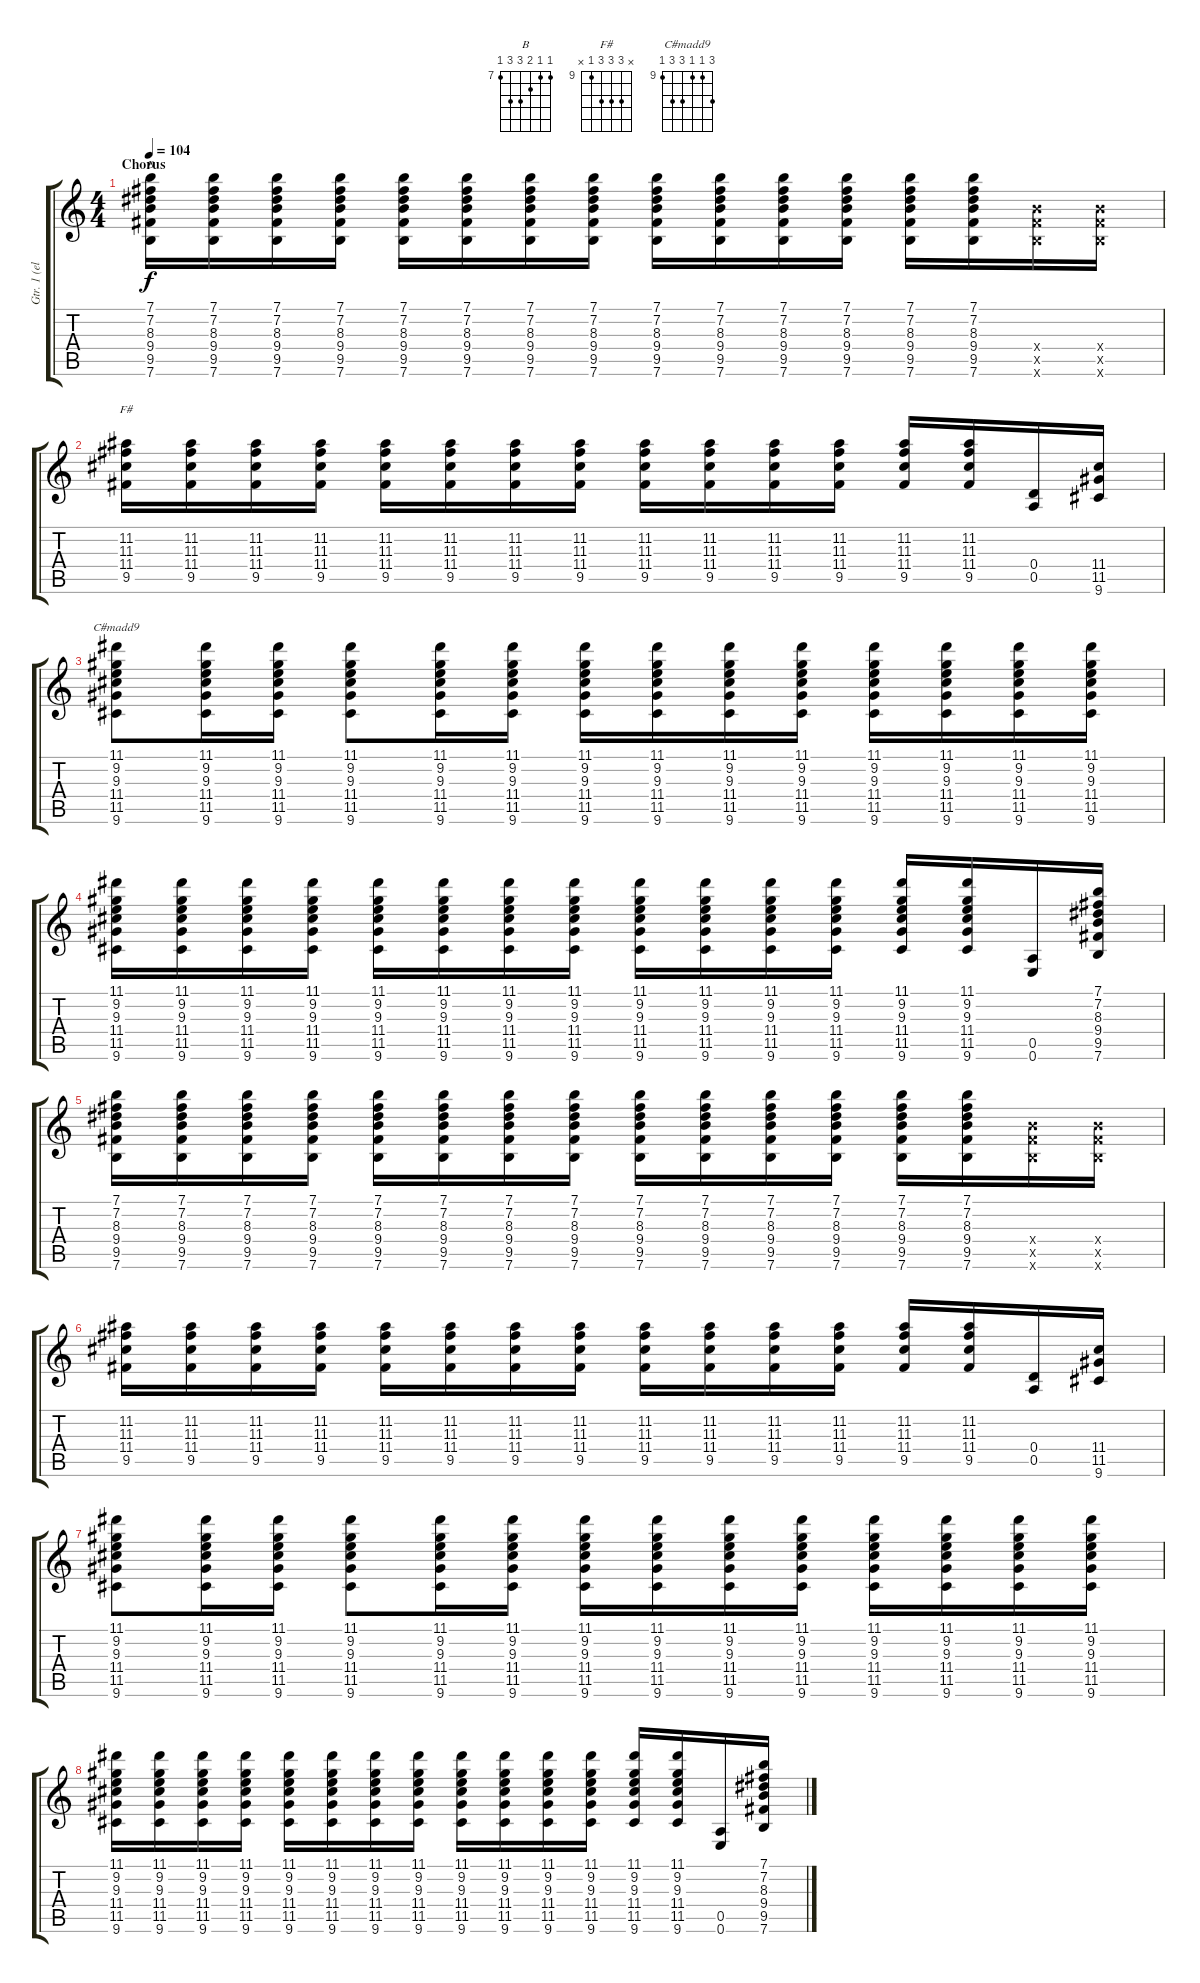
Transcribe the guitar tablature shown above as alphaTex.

\track ("Gtr. 1 (elec.)" "Gtr. 1 (el") {instrument electricguitarclean}
\staff {score tabs}
\tuning (E4 B3 G3 D3 A2 E2) {hide}
\chord ("B" 7 7 8 9 9 7) {firstfret 7}
\chord ("F#" x 11 11 11 9 x) {firstfret 9}
\chord ("C#madd9" 11 9 9 11 11 9) {firstfret 9}
\ts (4 4)
\section ("" "Chorus")
\tempo 104
\clef g2
\ks c
(7.1 7.2 8.3 9.4 9.5 7.6).16{ch "B" dy f} (7.1 7.2 8.3 9.4 9.5 7.6).16 (7.1 7.2 8.3 9.4 9.5 7.6).16 (7.1 7.2 8.3 9.4 9.5 7.6).16 (7.1 7.2 8.3 9.4 9.5 7.6).16 (7.1 7.2 8.3 9.4 9.5 7.6).16 (7.1 7.2 8.3 9.4 9.5 7.6).16 (7.1 7.2 8.3 9.4 9.5 7.6).16 (7.1 7.2 8.3 9.4 9.5 7.6).16 (7.1 7.2 8.3 9.4 9.5 7.6).16 (7.1 7.2 8.3 9.4 9.5 7.6).16 (7.1 7.2 8.3 9.4 9.5 7.6).16 (7.1 7.2 8.3 9.4 9.5 7.6).16 (7.1 7.2 8.3 9.4 9.5 7.6).16 (9.4{x} 9.5{x} 7.6{x}).16 (9.4{x} 9.5{x} 7.6{x}).16 |
(11.2 11.3 11.4 9.5).16{ch "F#"} (11.2 11.3 11.4 9.5).16 (11.2 11.3 11.4 9.5).16 (11.2 11.3 11.4 9.5).16 (11.2 11.3 11.4 9.5).16 (11.2 11.3 11.4 9.5).16 (11.2 11.3 11.4 9.5).16 (11.2 11.3 11.4 9.5).16 (11.2 11.3 11.4 9.5).16 (11.2 11.3 11.4 9.5).16 (11.2 11.3 11.4 9.5).16 (11.2 11.3 11.4 9.5).16 (11.2 11.3 11.4 9.5).16 (11.2 11.3 11.4 9.5).16 (0.4 0.5).16 (11.4 11.5 9.6).16 |
(11.1 9.2 9.3 11.4 11.5 9.6).8{ch "C#madd9"} (11.1 9.2 9.3 11.4 11.5 9.6).16 (11.1 9.2 9.3 11.4 11.5 9.6).16 (11.1 9.2 9.3 11.4 11.5 9.6).8 (11.1 9.2 9.3 11.4 11.5 9.6).16 (11.1 9.2 9.3 11.4 11.5 9.6).16 (11.1 9.2 9.3 11.4 11.5 9.6).16 (11.1 9.2 9.3 11.4 11.5 9.6).16 (11.1 9.2 9.3 11.4 11.5 9.6).16 (11.1 9.2 9.3 11.4 11.5 9.6).16 (11.1 9.2 9.3 11.4 11.5 9.6).16 (11.1 9.2 9.3 11.4 11.5 9.6).16 (11.1 9.2 9.3 11.4 11.5 9.6).16 (11.1 9.2 9.3 11.4 11.5 9.6).16 |
(11.1 9.2 9.3 11.4 11.5 9.6).16 (11.1 9.2 9.3 11.4 11.5 9.6).16 (11.1 9.2 9.3 11.4 11.5 9.6).16 (11.1 9.2 9.3 11.4 11.5 9.6).16 (11.1 9.2 9.3 11.4 11.5 9.6).16 (11.1 9.2 9.3 11.4 11.5 9.6).16 (11.1 9.2 9.3 11.4 11.5 9.6).16 (11.1 9.2 9.3 11.4 11.5 9.6).16 (11.1 9.2 9.3 11.4 11.5 9.6).16 (11.1 9.2 9.3 11.4 11.5 9.6).16 (11.1 9.2 9.3 11.4 11.5 9.6).16 (11.1 9.2 9.3 11.4 11.5 9.6).16 (11.1 9.2 9.3 11.4 11.5 9.6).16 (11.1 9.2 9.3 11.4 11.5 9.6).16 (0.5 0.6).16 (7.1 7.2 8.3 9.4 9.5 7.6).16 |
(7.1 7.2 8.3 9.4 9.5 7.6).16 (7.1 7.2 8.3 9.4 9.5 7.6).16 (7.1 7.2 8.3 9.4 9.5 7.6).16 (7.1 7.2 8.3 9.4 9.5 7.6).16 (7.1 7.2 8.3 9.4 9.5 7.6).16 (7.1 7.2 8.3 9.4 9.5 7.6).16 (7.1 7.2 8.3 9.4 9.5 7.6).16 (7.1 7.2 8.3 9.4 9.5 7.6).16 (7.1 7.2 8.3 9.4 9.5 7.6).16 (7.1 7.2 8.3 9.4 9.5 7.6).16 (7.1 7.2 8.3 9.4 9.5 7.6).16 (7.1 7.2 8.3 9.4 9.5 7.6).16 (7.1 7.2 8.3 9.4 9.5 7.6).16 (7.1 7.2 8.3 9.4 9.5 7.6).16 (9.4{x} 9.5{x} 7.6{x}).16 (9.4{x} 9.5{x} 7.6{x}).16 |
(11.2 11.3 11.4 9.5).16 (11.2 11.3 11.4 9.5).16 (11.2 11.3 11.4 9.5).16 (11.2 11.3 11.4 9.5).16 (11.2 11.3 11.4 9.5).16 (11.2 11.3 11.4 9.5).16 (11.2 11.3 11.4 9.5).16 (11.2 11.3 11.4 9.5).16 (11.2 11.3 11.4 9.5).16 (11.2 11.3 11.4 9.5).16 (11.2 11.3 11.4 9.5).16 (11.2 11.3 11.4 9.5).16 (11.2 11.3 11.4 9.5).16 (11.2 11.3 11.4 9.5).16 (0.4 0.5).16 (11.4 11.5 9.6).16 |
(11.1 9.2 9.3 11.4 11.5 9.6).8 (11.1 9.2 9.3 11.4 11.5 9.6).16 (11.1 9.2 9.3 11.4 11.5 9.6).16 (11.1 9.2 9.3 11.4 11.5 9.6).8 (11.1 9.2 9.3 11.4 11.5 9.6).16 (11.1 9.2 9.3 11.4 11.5 9.6).16 (11.1 9.2 9.3 11.4 11.5 9.6).16 (11.1 9.2 9.3 11.4 11.5 9.6).16 (11.1 9.2 9.3 11.4 11.5 9.6).16 (11.1 9.2 9.3 11.4 11.5 9.6).16 (11.1 9.2 9.3 11.4 11.5 9.6).16 (11.1 9.2 9.3 11.4 11.5 9.6).16 (11.1 9.2 9.3 11.4 11.5 9.6).16 (11.1 9.2 9.3 11.4 11.5 9.6).16 |
(11.1 9.2 9.3 11.4 11.5 9.6).16 (11.1 9.2 9.3 11.4 11.5 9.6).16 (11.1 9.2 9.3 11.4 11.5 9.6).16 (11.1 9.2 9.3 11.4 11.5 9.6).16 (11.1 9.2 9.3 11.4 11.5 9.6).16 (11.1 9.2 9.3 11.4 11.5 9.6).16 (11.1 9.2 9.3 11.4 11.5 9.6).16 (11.1 9.2 9.3 11.4 11.5 9.6).16 (11.1 9.2 9.3 11.4 11.5 9.6).16 (11.1 9.2 9.3 11.4 11.5 9.6).16 (11.1 9.2 9.3 11.4 11.5 9.6).16 (11.1 9.2 9.3 11.4 11.5 9.6).16 (11.1 9.2 9.3 11.4 11.5 9.6).16 (11.1 9.2 9.3 11.4 11.5 9.6).16 (0.5 0.6).16 (7.1 7.2 8.3 9.4 9.5 7.6).16
